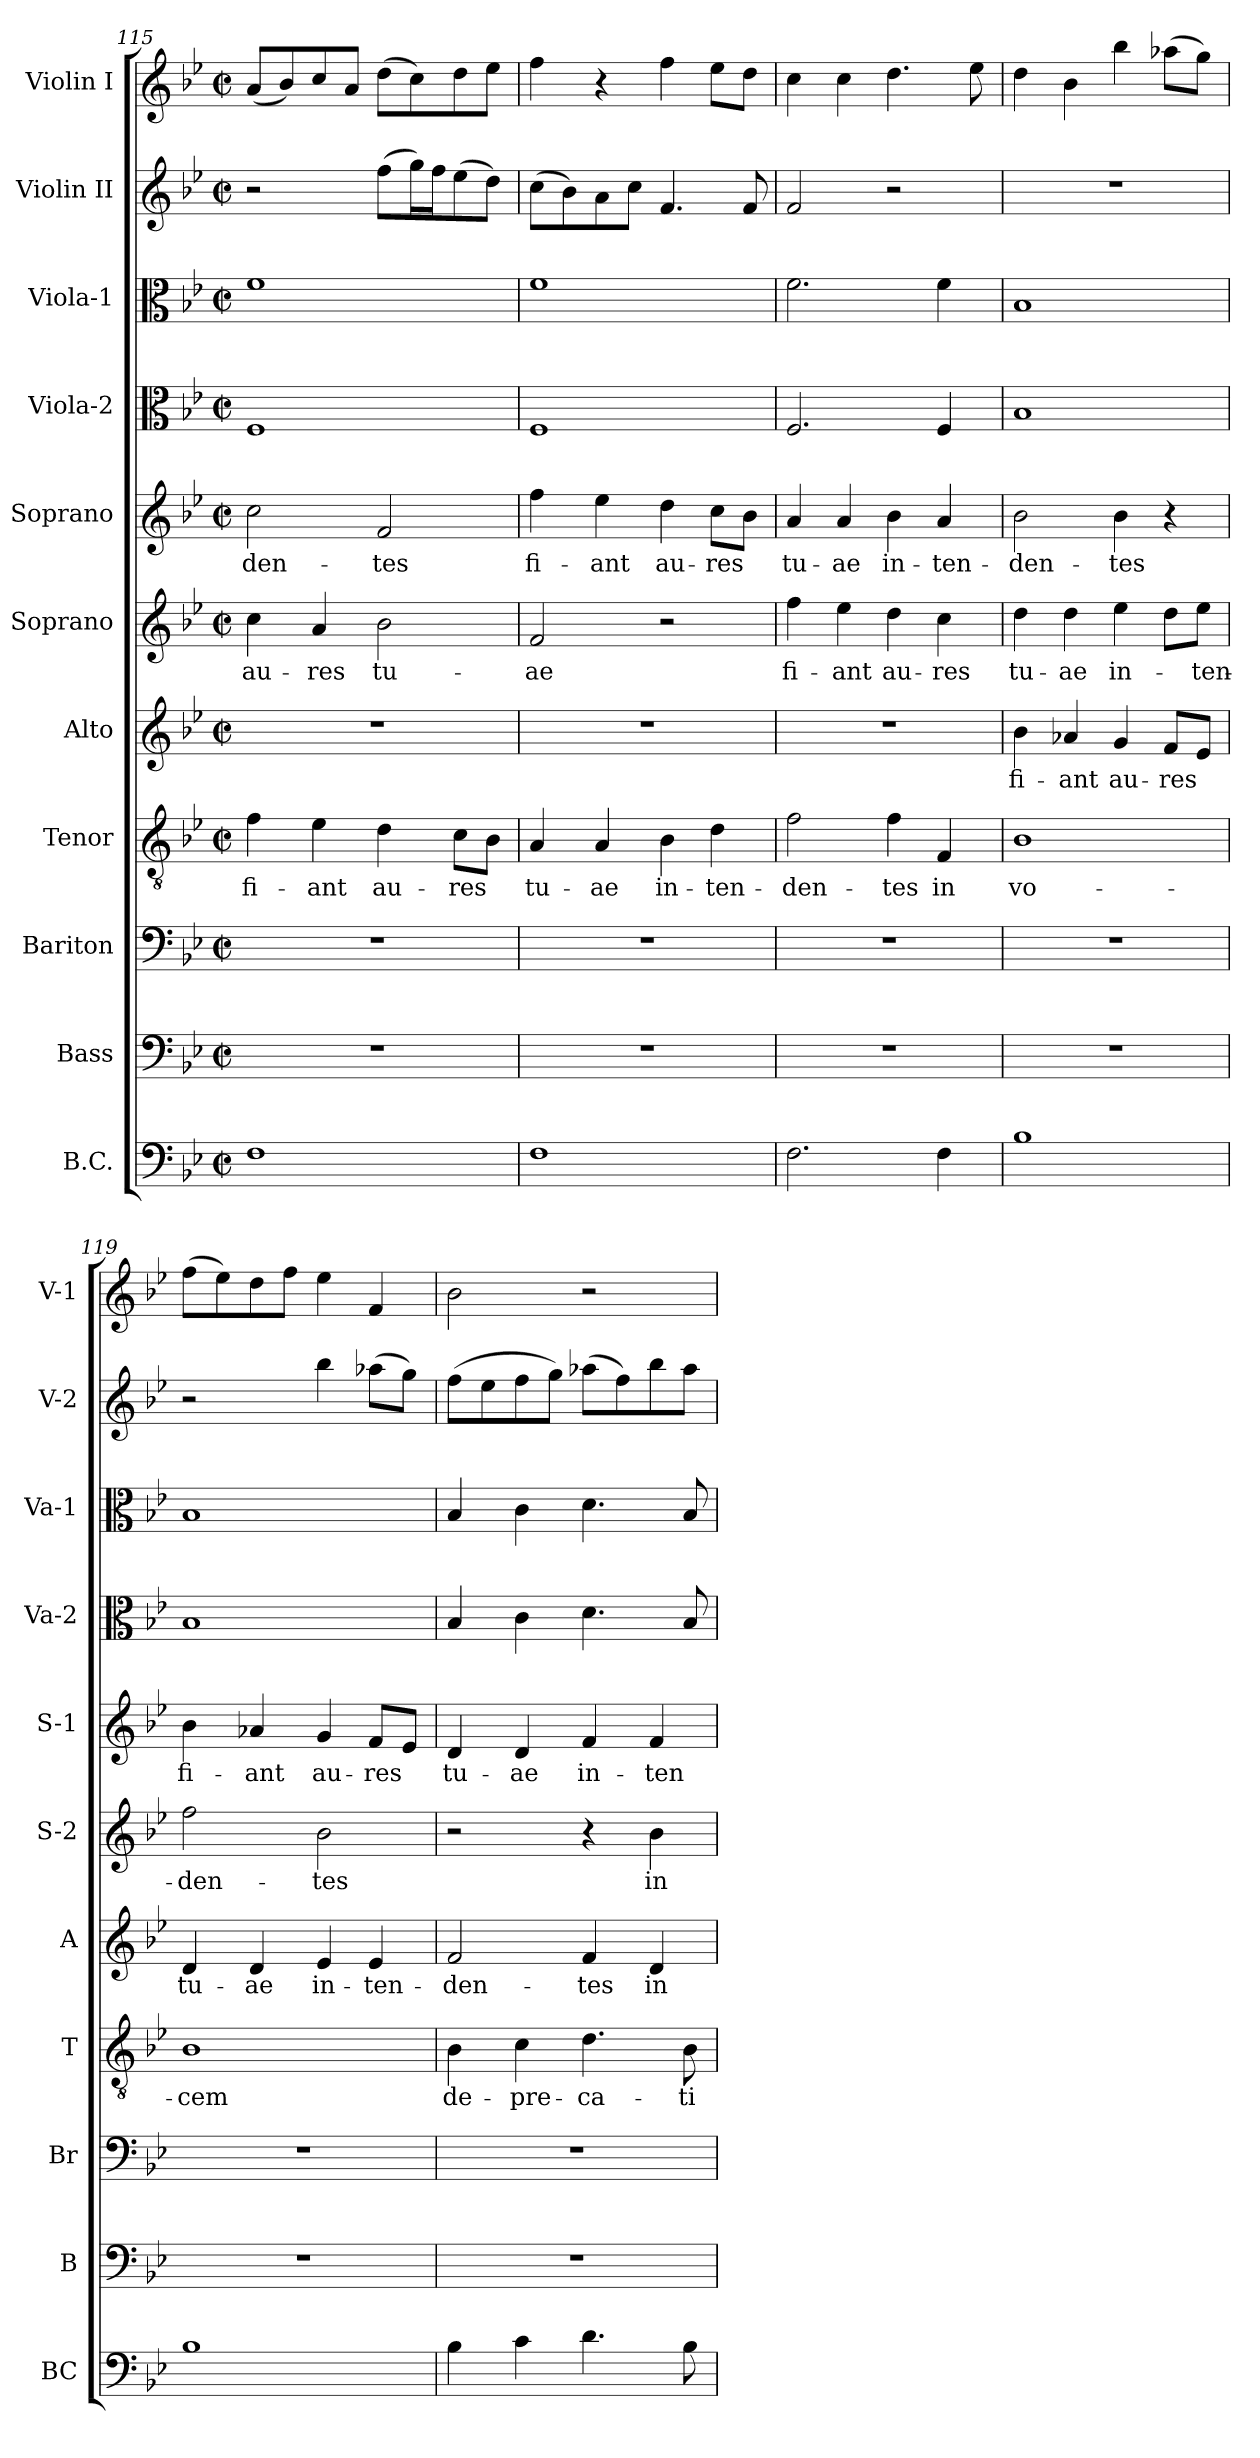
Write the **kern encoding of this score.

**kern	**kern	**kern	**kern	**text	**kern	**text	**kern	**text	**kern	**text	**kern	**kern	**kern	**kern
*part11	*part10	*part9	*part8	*part8	*part7	*part7	*part6	*part6	*part5	*part5	*part4	*part3	*part2	*part1
*staff11	*staff10	*staff9	*staff8	*staff8	*staff7	*staff7	*staff6	*staff6	*staff5	*staff5	*staff4	*staff3	*staff2	*staff1
*I"B.C.	*I"Bass	*I"Bariton	*I"Tenor	*	*I"Alto	*	*I"Soprano	*	*I"Soprano	*	*I"Viola-2	*I"Viola-1	*I"Violin II	*I"Violin I
*I'BC	*I'B	*I'Br	*I'T	*	*I'A	*	*I'S-2	*	*I'S-1	*	*I'Va-2	*I'Va-1	*I'V-2	*I'V-1
*clefF4	*clefF4	*clefF4	*clefGv2	*	*clefG2	*	*clefG2	*	*clefG2	*	*clefC3	*clefC3	*clefG2	*clefG2
*k[b-e-]	*k[b-e-]	*k[b-e-]	*k[b-e-]	*	*k[b-e-]	*	*k[b-e-]	*	*k[b-e-]	*	*k[b-e-]	*k[b-e-]	*k[b-e-]	*k[b-e-]
*B-:	*B-:	*B-:	*B-:	*	*B-:	*	*B-:	*	*B-:	*	*B-:	*B-:	*B-:	*B-:
*M2/2	*M2/2	*M2/2	*M2/2	*	*M2/2	*	*M2/2	*	*M2/2	*	*M2/2	*M2/2	*M2/2	*M2/2
*met(c|)	*met(c|)	*met(c|)	*met(c|)	*	*met(c|)	*	*met(c|)	*	*met(c|)	*	*met(c|)	*met(c|)	*met(c|)	*met(c|)
=115	=115	=115	=115	=115	=115	=115	=115	=115	=115	=115	=115	=115	=115	=115
!	!	!	!	!LO:LY:b	!	!	!	!LO:LY:b	!	!LO:LY:b	!	!	!	!
1F	1r	1r	4f\	fi-	1r	.	4cc\	au-	2cc\	-den-	1F	1f	2r	(<8a/L
.	.	.	.	.	.	.	.	.	.	.	.	.	.	8b-/)
!	!	!	!	!LO:LY:b	!	!	!	!LO:LY:b	!	!	!	!	!	!
.	.	.	4e-\	-ant	.	.	4a/	-res	.	.	.	.	.	8cc/
.	.	.	.	.	.	.	.	.	.	.	.	.	.	8a/J
!	!	!	!	!LO:LY:b	!	!	!	!LO:LY:b	!	!LO:LY:b	!	!	!	!
.	.	.	4d\	au-	.	.	2b-\	tu-	2f/	-tes	.	.	(>8ff\L	(>8dd\L
.	.	.	.	.	.	.	.	.	.	.	.	.	16gg\L)	8cc\)
.	.	.	.	.	.	.	.	.	.	.	.	.	16ff\J	.
!	!	!	!	!LO:LY:b	!	!	!	!	!	!	!	!	!	!
.	.	.	8c\L	-res	.	.	.	.	.	.	.	.	(>8ee-\	8dd\
.	.	.	8B-\J	.	.	.	.	.	.	.	.	.	8dd\J)	8ee-\J
!!LO:PB:g=z
=116	=116	=116	=116	=116	=116	=116	=116	=116	=116	=116	=116	=116	=116	=116
!	!	!	!	!LO:LY:b	!	!	!	!LO:LY:b	!	!LO:LY:b	!	!	!	!
1F	1r	1r	4A/	tu-	1r	.	2f/	-ae	4ff\	fi-	1F	1f	(>8cc\L	4ff\
.	.	.	.	.	.	.	.	.	.	.	.	.	8b-\)	.
!	!	!	!	!LO:LY:b	!	!	!	!	!	!LO:LY:b	!	!	!	!
.	.	.	4A/	-ae	.	.	.	.	4ee-\	-ant	.	.	8a\	4r
.	.	.	.	.	.	.	.	.	.	.	.	.	8cc\J	.
!	!	!	!	!LO:LY:b	!	!	!	!	!	!LO:LY:b	!	!	!	!
.	.	.	4B-\	in-	.	.	2r	.	4dd\	au-	.	.	4.f/	4ff\
!	!	!	!	!LO:LY:b	!	!	!	!	!	!LO:LY:b	!	!	!	!
.	.	.	4d\	-ten-	.	.	.	.	8cc\L	-res	.	.	.	8ee-\L
.	.	.	.	.	.	.	.	.	8b-\J	.	.	.	8f/	8dd\J
=117	=117	=117	=117	=117	=117	=117	=117	=117	=117	=117	=117	=117	=117	=117
!	!	!	!	!LO:LY:b	!	!	!	!LO:LY:b	!	!LO:LY:b	!	!	!	!
2.F\	1r	1r	2f\	-den-	1r	.	4ff\	fi-	4a/	tu-	2.F/	2.f\	2f/	4cc\
!	!	!	!	!	!	!	!	!LO:LY:b	!	!LO:LY:b	!	!	!	!
.	.	.	.	.	.	.	4ee-\	-ant	4a/	-ae	.	.	.	4cc\
!	!	!	!	!LO:LY:b	!	!	!	!LO:LY:b	!	!LO:LY:b	!	!	!	!
.	.	.	4f\	-tes	.	.	4dd\	au-	4b-\	in-	.	.	2r	4.dd\
!	!	!	!	!LO:LY:b	!	!	!	!LO:LY:b	!	!LO:LY:b	!	!	!	!
4F\	.	.	4F/	in	.	.	4cc\	-res	4a/	-ten-	4F/	4f\	.	.
.	.	.	.	.	.	.	.	.	.	.	.	.	.	8ee-\
=118	=118	=118	=118	=118	=118	=118	=118	=118	=118	=118	=118	=118	=118	=118
!	!	!	!	!LO:LY:b	!	!LO:LY:b	!	!LO:LY:b	!	!LO:LY:b	!	!	!	!
1B-	1r	1r	1B-	vo-	4b-\	fi-	4dd\	tu-	2b-\	-den-	1B-	1B-	1r	4dd\
!	!	!	!	!	!	!LO:LY:b	!	!LO:LY:b	!	!	!	!	!	!
.	.	.	.	.	4a-X/	-ant	4dd\	-ae	.	.	.	.	.	4b-\
!	!	!	!	!	!	!LO:LY:b	!	!LO:LY:b	!	!LO:LY:b	!	!	!	!
.	.	.	.	.	4g/	au-	4ee-\	in-	4b-\	-tes	.	.	.	4bb-\
!	!	!	!	!	!	!LO:LY:b	!	!	!	!	!	!	!	!
.	.	.	.	.	8f/L	-res	8dd\L	.	4r	.	.	.	.	(>8aa-X\L
!	!	!	!	!	!	!	!	!LO:LY:b	!	!	!	!	!	!
.	.	.	.	.	8e-/J	.	8ee-\J	-ten-	.	.	.	.	.	8gg\J)
=119	=119	=119	=119	=119	=119	=119	=119	=119	=119	=119	=119	=119	=119	=119
!	!	!	!	!LO:LY:b	!	!LO:LY:b	!	!LO:LY:b	!	!LO:LY:b	!	!	!	!
1B-	1r	1r	1B-	-cem	4d/	tu-	2ff\	-den-	4b-\	fi-	1B-	1B-	2r	(>8ff\L
.	.	.	.	.	.	.	.	.	.	.	.	.	.	8ee-\)
!	!	!	!	!	!	!LO:LY:b	!	!	!	!LO:LY:b	!	!	!	!
.	.	.	.	.	4d/	-ae	.	.	4a-X/	-ant	.	.	.	8dd\
.	.	.	.	.	.	.	.	.	.	.	.	.	.	8ff\J
!	!	!	!	!	!	!LO:LY:b	!	!LO:LY:b	!	!LO:LY:b	!	!	!	!
.	.	.	.	.	4e-/	in-	2b-\	-tes	4g/	au-	.	.	4bb-\	4ee-\
!	!	!	!	!	!	!LO:LY:b	!	!	!	!LO:LY:b	!	!	!	!
.	.	.	.	.	4e-/	-ten-	.	.	8f/L	-res	.	.	(>8aa-X\L	4f/
.	.	.	.	.	.	.	.	.	8e-/J	.	.	.	8gg\J)	.
=120	=120	=120	=120	=120	=120	=120	=120	=120	=120	=120	=120	=120	=120	=120
!	!	!	!	!LO:LY:b	!	!LO:LY:b	!	!	!	!LO:LY:b	!	!	!	!
4B-\	1r	1r	4B-\	de-	2f/	-den-	2r	.	4d/	tu-	4B-/	4B-/	(>8ff\L	2b-\
.	.	.	.	.	.	.	.	.	.	.	.	.	8ee-\	.
!	!	!	!	!LO:LY:b	!	!	!	!	!	!LO:LY:b	!	!	!	!
4c\	.	.	4c\	-pre-	.	.	.	.	4d/	-ae	4c\	4c\	8ff\	.
.	.	.	.	.	.	.	.	.	.	.	.	.	8gg\J)	.
!	!	!	!	!LO:LY:b	!	!LO:LY:b	!	!	!	!LO:LY:b	!	!	!	!
4.d\	.	.	4.d\	-ca-	4f/	-tes	4r	.	4f/	in-	4.d\	4.d\	(>8aa-X\L	2r
.	.	.	.	.	.	.	.	.	.	.	.	.	8ff\)	.
!	!	!	!	!	!	!LO:LY:b	!	!LO:LY:b	!	!LO:LY:b	!	!	!	!
.	.	.	.	.	4d/	in	4b-\	in	4f/	-ten-	.	.	8bb-\	.
!	!	!	!	!LO:LY:b	!	!	!	!	!	!	!	!	!	!
8B-\	.	.	8B-\	-ti-	.	.	.	.	.	.	8B-/	8B-/	8aa-\J	.
=	=	=	=	=	=	=	=	=	=	=	=	=	=	=
*-	*-	*-	*-	*-	*-	*-	*-	*-	*-	*-	*-	*-	*-	*-
